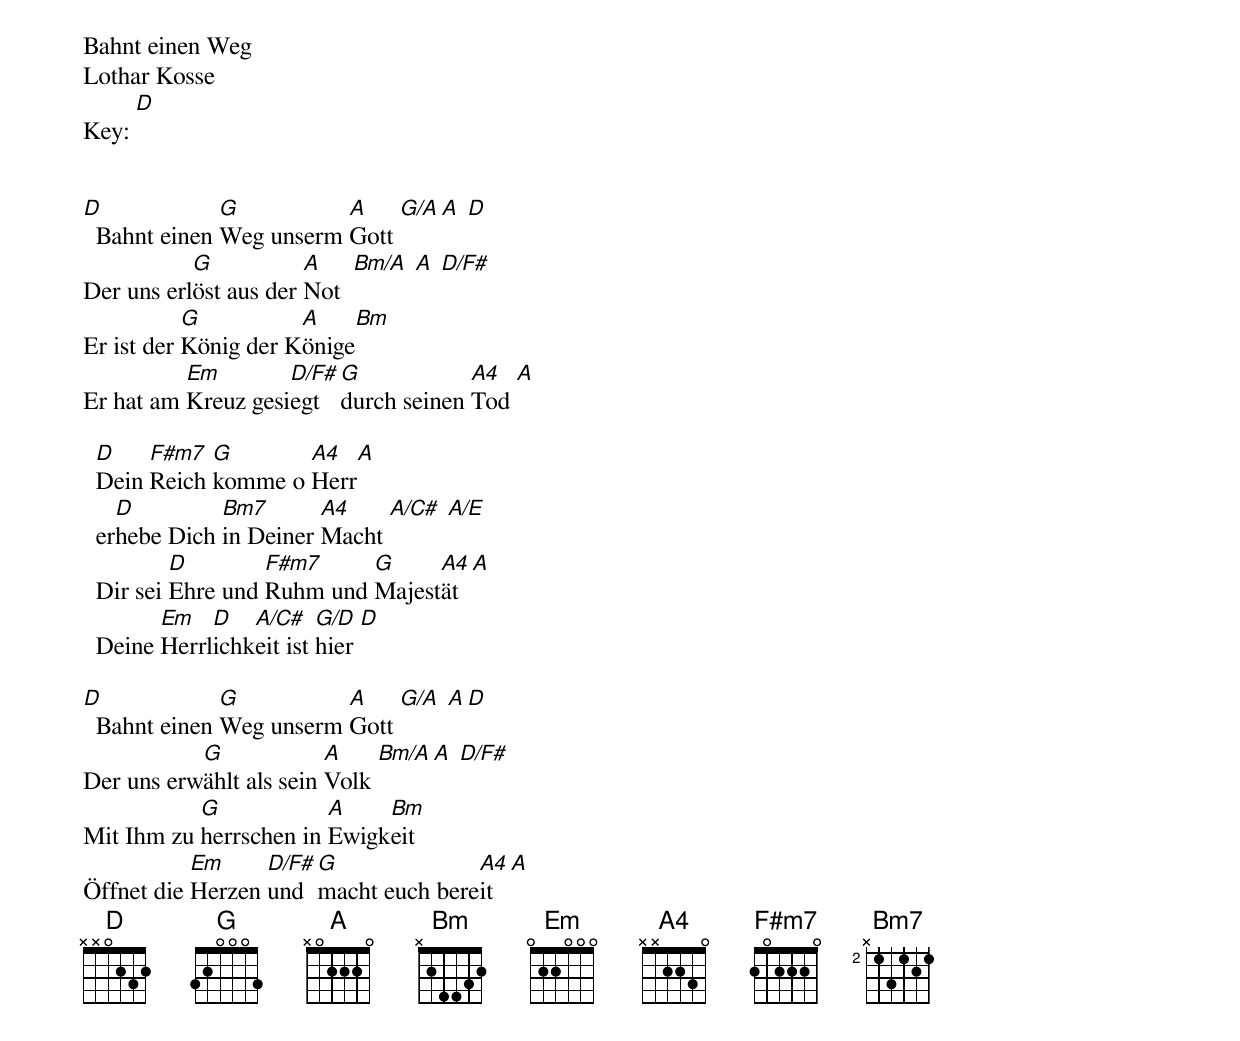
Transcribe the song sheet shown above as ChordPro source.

Bahnt einen Weg
Lothar Kosse
Key: [D]


[D]  Bahnt einen [G]Weg unserm [A]Gott [G/A][A] [D]
Der uns erl[G]öst aus der [A]Not  [Bm/A] [A] [D/F#]
Er ist der [G]König der K[A]önige[Bm]
Er hat am [Em]Kreuz gesi[D/F#]egt [G]durch seinen [A4]Tod [A]

  [D]Dein [F#m7]Reich [G]komme o [A4]Herr[A]
  er[D]hebe Dich [Bm7]in Deiner [A4]Macht [A/C#] [A/E]
  Dir sei [D]Ehre und [F#m7]Ruhm und [G]Majest[A4]ät [A]
  Deine [Em]Herrl[D]ichk[A/C#]eit ist [G/D]hier [D]

[D]  Bahnt einen [G]Weg unserm [A]Gott [G/A] [A][D]
Der uns erw[G]ählt als sein [A]Volk [Bm/A][A] [D/F#]
Mit Ihm zu [G]herrschen in [A]Ewigk[Bm]eit
Öffnet die [Em]Herzen [D/F#]und [G]macht euch bere[A4]it[A]
